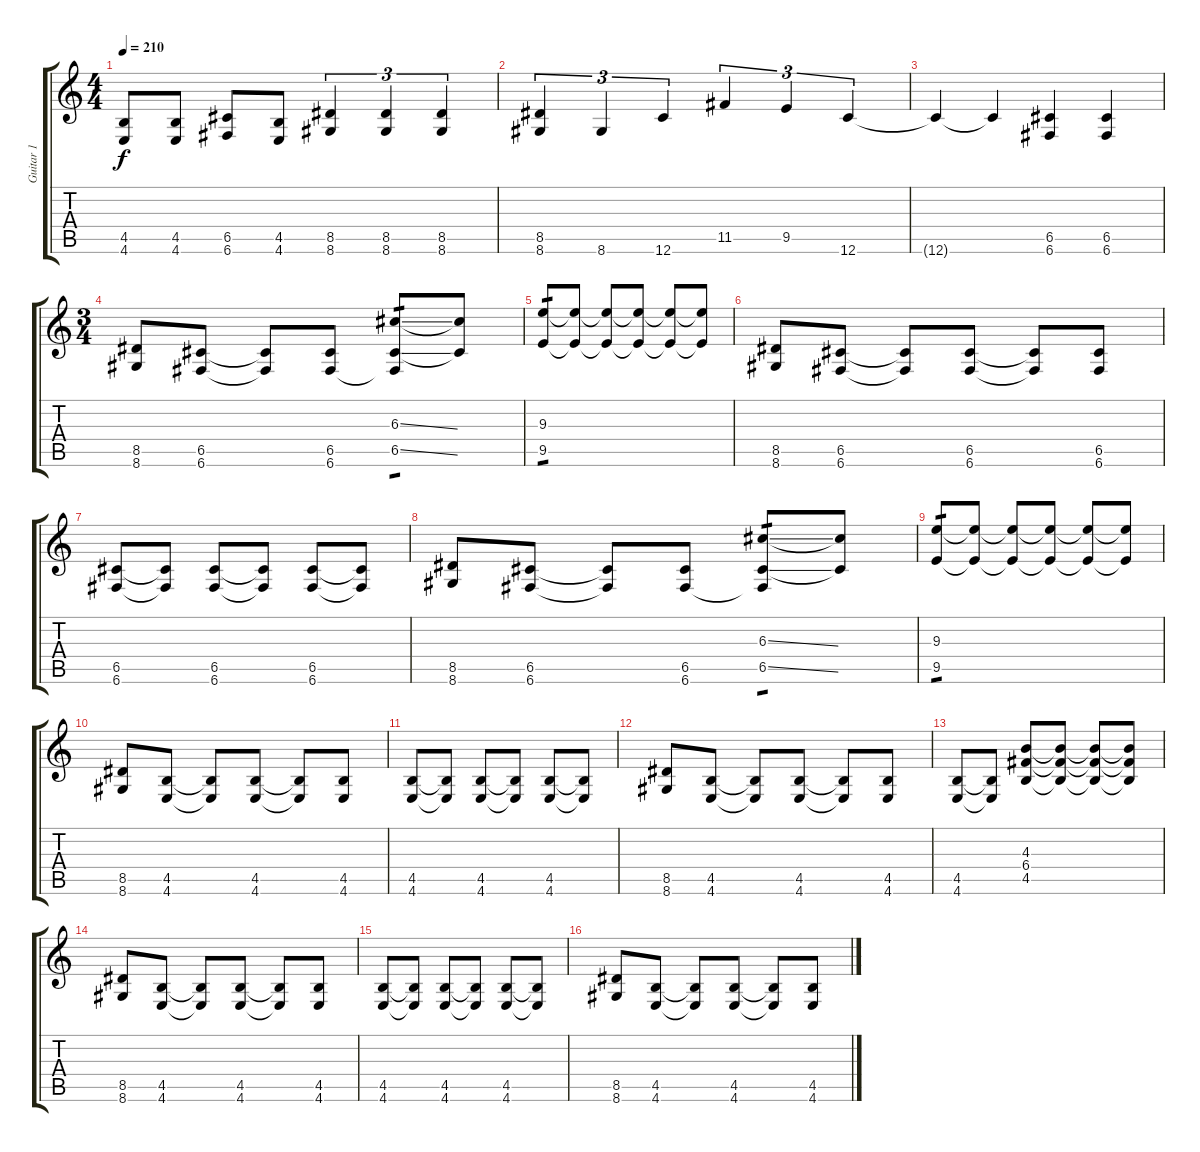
\track ("Guitar 1" "Guitar 1") {instrument distortionguitar}
\staff {score tabs}
\tuning (E4 C4 G3 C3 G2 C2) {hide}
\ts (4 4)
\tempo 210
\clef g2
\ks c
(4.5{t} 4.6{t}).8{dy f} (4.5 4.6).8 (6.5 6.6).8 (4.5 4.6).8 (8.5 8.6).4{tu (3 2)} (8.5 8.6).4{tu (3 2)} (8.5 8.6).4{tu (3 2)} |
(8.5 8.6).4{tu (3 2)} 8.6.4{tu (3 2)} 12.6.4{tu (3 2)} 11.5.4{tu (3 2)} 9.5.4{tu (3 2)} 12.6.4{tu (3 2)} |
12.6{t}.4 12.6{t}.4 (6.5 6.6).4 (6.5 6.6).4 |
\ts (3 4)
(8.5 8.6).8 (6.5 6.6).8 (6.5{t} 6.6{t}).8 (6.5 6.6).8 (6.3{ss} 6.5{ss} 6.6{t}).8{tp 1} (6.3{t} 6.5{t}).8 |
(9.3 9.5).8{tp 1} (9.3{t} 9.5{t}).8 (9.3{t} 9.5{t}).8 (9.3{t} 9.5{t}).8 (9.3{t} 9.5{t}).8 (9.3{t} 9.5{t}).8 |
(8.5 8.6).8 (6.5 6.6).8 (6.5{t} 6.6{t}).8 (6.5 6.6).8 (6.5{t} 6.6{t}).8 (6.5 6.6).8 |
(6.5 6.6).8 (6.5{t} 6.6{t}).8 (6.5 6.6).8 (6.5{t} 6.6{t}).8 (6.5 6.6).8 (6.5{t} 6.6{t}).8 |
(8.5 8.6).8 (6.5 6.6).8 (6.5{t} 6.6{t}).8 (6.5 6.6).8 (6.3{ss} 6.5{ss} 6.6{t}).8{tp 1} (6.3{t} 6.5{t}).8 |
(9.3 9.5).8{tp 1} (9.3{t} 9.5{t}).8 (9.3{t} 9.5{t}).8 (9.3{t} 9.5{t}).8 (9.3{t} 9.5{t}).8 (9.3{t} 9.5{t}).8 |
(8.5 8.6).8 (4.5 4.6).8 (4.5{t} 4.6{t}).8 (4.5 4.6).8 (4.5{t} 4.6{t}).8 (4.5 4.6).8 |
(4.5 4.6).8 (4.5{t} 4.6{t}).8 (4.5 4.6).8 (4.5{t} 4.6{t}).8 (4.5 4.6).8 (4.5{t} 4.6{t}).8 |
(8.5 8.6).8 (4.5 4.6).8 (4.5{t} 4.6{t}).8 (4.5 4.6).8 (4.5{t} 4.6{t}).8 (4.5 4.6).8 |
(4.5 4.6).8 (4.5{t} 4.6{t}).8 (4.3 6.4 4.5).8 (4.3{t} 6.4{t} 4.5{t}).8 (4.3{t} 6.4{t} 4.5{t}).8 (4.3{t} 6.4{t} 4.5{t}).8 |
(8.5 8.6).8 (4.5 4.6).8 (4.5{t} 4.6{t}).8 (4.5 4.6).8 (4.5{t} 4.6{t}).8 (4.5 4.6).8 |
(4.5 4.6).8 (4.5{t} 4.6{t}).8 (4.5 4.6).8 (4.5{t} 4.6{t}).8 (4.5 4.6).8 (4.5{t} 4.6{t}).8 |
(8.5 8.6).8 (4.5 4.6).8 (4.5{t} 4.6{t}).8 (4.5 4.6).8 (4.5{t} 4.6{t}).8 (4.5 4.6).8
